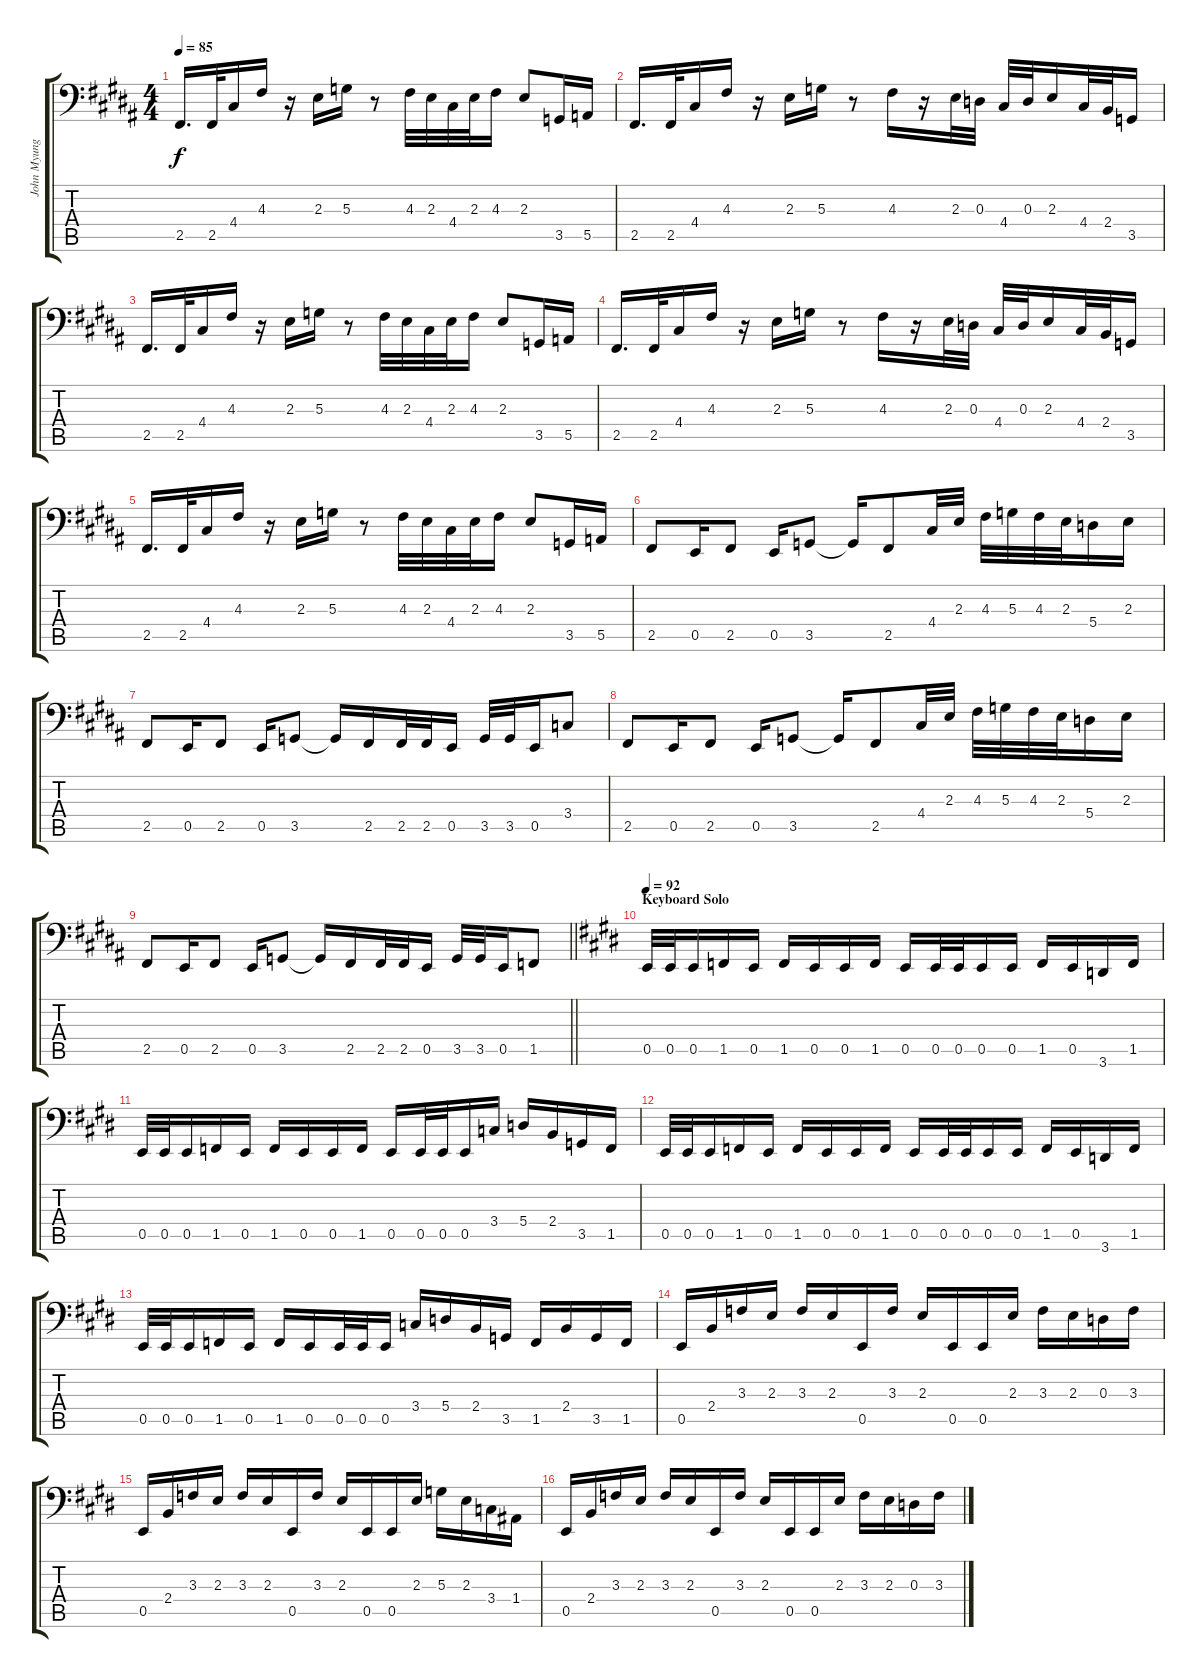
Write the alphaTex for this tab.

\track ("John Myung" "John Myung") {instrument distortionguitar}
\staff {score tabs}
\tuning (C3 G2 D2 A1 E1 B0) {hide}
\ts (4 4)
\tempo 85
\clef f4
\ks b
2.5.16{d dy f} 2.5.32 4.4.16 4.3.16 r.16 2.3.16 5.3.16 r.8 4.3.32 2.3.32 4.4.32 2.3.32 4.3.16 2.3.8 3.5.16 5.5.16 |
2.5.16{d} 2.5.32 4.4.16 4.3.16 r.16 2.3.16 5.3.16 r.8 4.3.16 r.16 2.3.32 0.3.32 4.4.32 0.3.32 2.3.16 4.4.32 2.4.32 3.5.16 |
2.5.16{d} 2.5.32 4.4.16 4.3.16 r.16 2.3.16 5.3.16 r.8 4.3.32 2.3.32 4.4.32 2.3.32 4.3.16 2.3.8 3.5.16 5.5.16 |
2.5.16{d} 2.5.32 4.4.16 4.3.16 r.16 2.3.16 5.3.16 r.8 4.3.16 r.16 2.3.32 0.3.32 4.4.32 0.3.32 2.3.16 4.4.32 2.4.32 3.5.16 |
2.5.16{d} 2.5.32 4.4.16 4.3.16 r.16 2.3.16 5.3.16 r.8 4.3.32 2.3.32 4.4.32 2.3.32 4.3.16 2.3.8 3.5.16 5.5.16 |
2.5.8 0.5.16 2.5.8 0.5.16 3.5.8 3.5{t}.16 2.5.8 4.4.32 2.3.32 4.3.32 5.3.32 4.3.32 2.3.32 5.4.16 2.3.16 |
2.5.8 0.5.16 2.5.8 0.5.16 3.5.8 3.5{t}.16 2.5.16 2.5.32 2.5.32 0.5.16 3.5.32 3.5.32 0.5.16 3.4.8 |
2.5.8 0.5.16 2.5.8 0.5.16 3.5.8 3.5{t}.16 2.5.8 4.4.32 2.3.32 4.3.32 5.3.32 4.3.32 2.3.32 5.4.16 2.3.16 |
\barLineRight lightlight
2.5.8 0.5.16 2.5.8 0.5.16 3.5.8 3.5{t}.16 2.5.16 2.5.32 2.5.32 0.5.16 3.5.32 3.5.32 0.5.16 1.5.8 |
\section ("" "Keyboard Solo")
\tempo 92
\ks e
0.5.32 0.5.32 0.5.16 1.5.16 0.5.16 1.5.16 0.5.16 0.5.16 1.5.16 0.5.16 0.5.32 0.5.32 0.5.16 0.5.16 1.5.16 0.5.16 3.6.16 1.5.16 |
0.5.32 0.5.32 0.5.16 1.5.16 0.5.16 1.5.16 0.5.16 0.5.16 1.5.16 0.5.16 0.5.32 0.5.32 0.5.16 3.4.16 5.4.16 2.4.16 3.5.16 1.5.16 |
0.5.32 0.5.32 0.5.16 1.5.16 0.5.16 1.5.16 0.5.16 0.5.16 1.5.16 0.5.16 0.5.32 0.5.32 0.5.16 0.5.16 1.5.16 0.5.16 3.6.16 1.5.16 |
0.5.32 0.5.32 0.5.16 1.5.16 0.5.16 1.5.16 0.5.16 0.5.32 0.5.32 0.5.16 3.4.16 5.4.16 2.4.16 3.5.16 1.5.16 2.4.16 3.5.16 1.5.16 |
0.5.16 2.4.16 3.3.16 2.3.16 3.3.16 2.3.16 0.5.16 3.3.16 2.3.16 0.5.16 0.5.16 2.3.16 3.3.16 2.3.16 0.3.16 3.3.16 |
0.5.16 2.4.16 3.3.16 2.3.16 3.3.16 2.3.16 0.5.16 3.3.16 2.3.16 0.5.16 0.5.16 2.3.16 5.3.16 2.3.16 3.4.16 1.4.16 |
0.5.16 2.4.16 3.3.16 2.3.16 3.3.16 2.3.16 0.5.16 3.3.16 2.3.16 0.5.16 0.5.16 2.3.16 3.3.16 2.3.16 0.3.16 3.3.16
